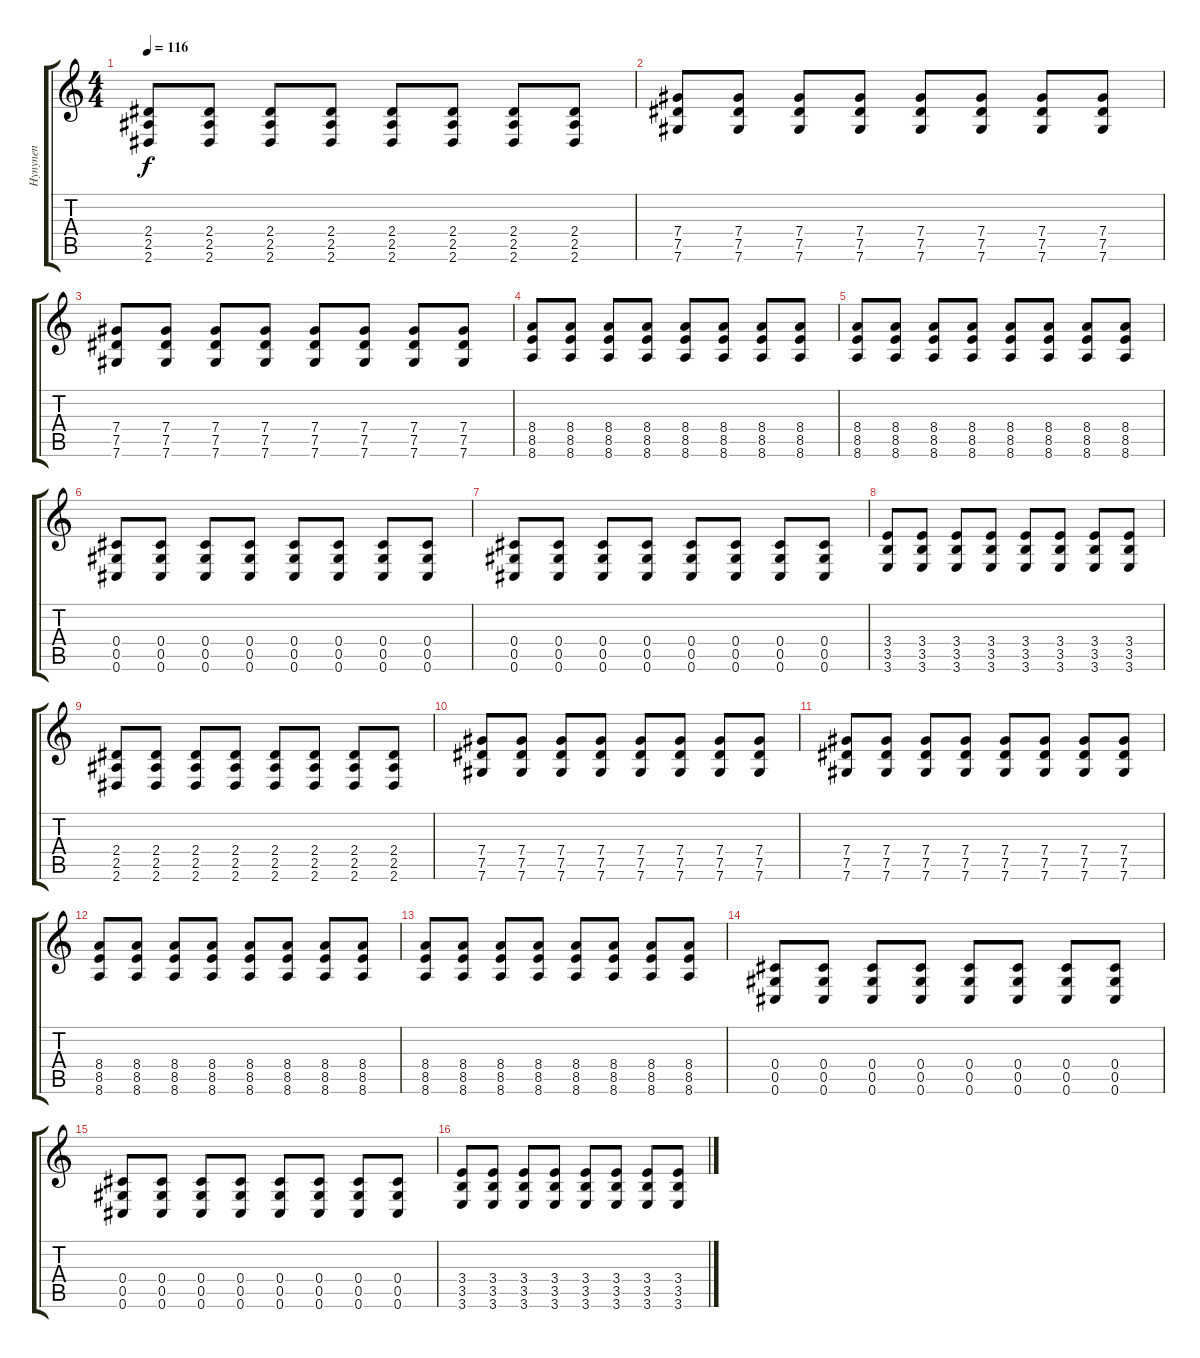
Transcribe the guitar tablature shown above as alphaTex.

\track ("Hynynen" "Hynynen") {instrument distortionguitar}
\staff {score tabs}
\tuning (Eb4 Bb3 Gb3 Db3 Ab2 Db2) {hide}
\ts (4 4)
\tempo 116
\clef g2
\ks c
(2.4 2.5 2.6).8{dy f} (2.4 2.5 2.6).8 (2.4 2.5 2.6).8 (2.4 2.5 2.6).8 (2.4 2.5 2.6).8 (2.4 2.5 2.6).8 (2.4 2.5 2.6).8 (2.4 2.5 2.6).8 |
(7.4 7.5 7.6).8 (7.4 7.5 7.6).8 (7.4 7.5 7.6).8 (7.4 7.5 7.6).8 (7.4 7.5 7.6).8 (7.4 7.5 7.6).8 (7.4 7.5 7.6).8 (7.4 7.5 7.6).8 |
(7.4 7.5 7.6).8 (7.4 7.5 7.6).8 (7.4 7.5 7.6).8 (7.4 7.5 7.6).8 (7.4 7.5 7.6).8 (7.4 7.5 7.6).8 (7.4 7.5 7.6).8 (7.4 7.5 7.6).8 |
(8.4 8.5 8.6).8 (8.4 8.5 8.6).8 (8.4 8.5 8.6).8 (8.4 8.5 8.6).8 (8.4 8.5 8.6).8 (8.4 8.5 8.6).8 (8.4 8.5 8.6).8 (8.4 8.5 8.6).8 |
(8.4 8.5 8.6).8 (8.4 8.5 8.6).8 (8.4 8.5 8.6).8 (8.4 8.5 8.6).8 (8.4 8.5 8.6).8 (8.4 8.5 8.6).8 (8.4 8.5 8.6).8 (8.4 8.5 8.6).8 |
(0.4 0.5 0.6).8 (0.4 0.5 0.6).8 (0.4 0.5 0.6).8 (0.4 0.5 0.6).8 (0.4 0.5 0.6).8 (0.4 0.5 0.6).8 (0.4 0.5 0.6).8 (0.4 0.5 0.6).8 |
(0.4 0.5 0.6).8 (0.4 0.5 0.6).8 (0.4 0.5 0.6).8 (0.4 0.5 0.6).8 (0.4 0.5 0.6).8 (0.4 0.5 0.6).8 (0.4 0.5 0.6).8 (0.4 0.5 0.6).8 |
(3.4 3.5 3.6).8 (3.4 3.5 3.6).8 (3.4 3.5 3.6).8 (3.4 3.5 3.6).8 (3.4 3.5 3.6).8 (3.4 3.5 3.6).8 (3.4 3.5 3.6).8 (3.4 3.5 3.6).8 |
(2.4 2.5 2.6).8 (2.4 2.5 2.6).8 (2.4 2.5 2.6).8 (2.4 2.5 2.6).8 (2.4 2.5 2.6).8 (2.4 2.5 2.6).8 (2.4 2.5 2.6).8 (2.4 2.5 2.6).8 |
(7.4 7.5 7.6).8 (7.4 7.5 7.6).8 (7.4 7.5 7.6).8 (7.4 7.5 7.6).8 (7.4 7.5 7.6).8 (7.4 7.5 7.6).8 (7.4 7.5 7.6).8 (7.4 7.5 7.6).8 |
(7.4 7.5 7.6).8 (7.4 7.5 7.6).8 (7.4 7.5 7.6).8 (7.4 7.5 7.6).8 (7.4 7.5 7.6).8 (7.4 7.5 7.6).8 (7.4 7.5 7.6).8 (7.4 7.5 7.6).8 |
(8.4 8.5 8.6).8 (8.4 8.5 8.6).8 (8.4 8.5 8.6).8 (8.4 8.5 8.6).8 (8.4 8.5 8.6).8 (8.4 8.5 8.6).8 (8.4 8.5 8.6).8 (8.4 8.5 8.6).8 |
(8.4 8.5 8.6).8 (8.4 8.5 8.6).8 (8.4 8.5 8.6).8 (8.4 8.5 8.6).8 (8.4 8.5 8.6).8 (8.4 8.5 8.6).8 (8.4 8.5 8.6).8 (8.4 8.5 8.6).8 |
(0.4 0.5 0.6).8 (0.4 0.5 0.6).8 (0.4 0.5 0.6).8 (0.4 0.5 0.6).8 (0.4 0.5 0.6).8 (0.4 0.5 0.6).8 (0.4 0.5 0.6).8 (0.4 0.5 0.6).8 |
(0.4 0.5 0.6).8 (0.4 0.5 0.6).8 (0.4 0.5 0.6).8 (0.4 0.5 0.6).8 (0.4 0.5 0.6).8 (0.4 0.5 0.6).8 (0.4 0.5 0.6).8 (0.4 0.5 0.6).8 |
(3.4 3.5 3.6).8 (3.4 3.5 3.6).8 (3.4 3.5 3.6).8 (3.4 3.5 3.6).8 (3.4 3.5 3.6).8 (3.4 3.5 3.6).8 (3.4 3.5 3.6).8 (3.4 3.5 3.6).8
